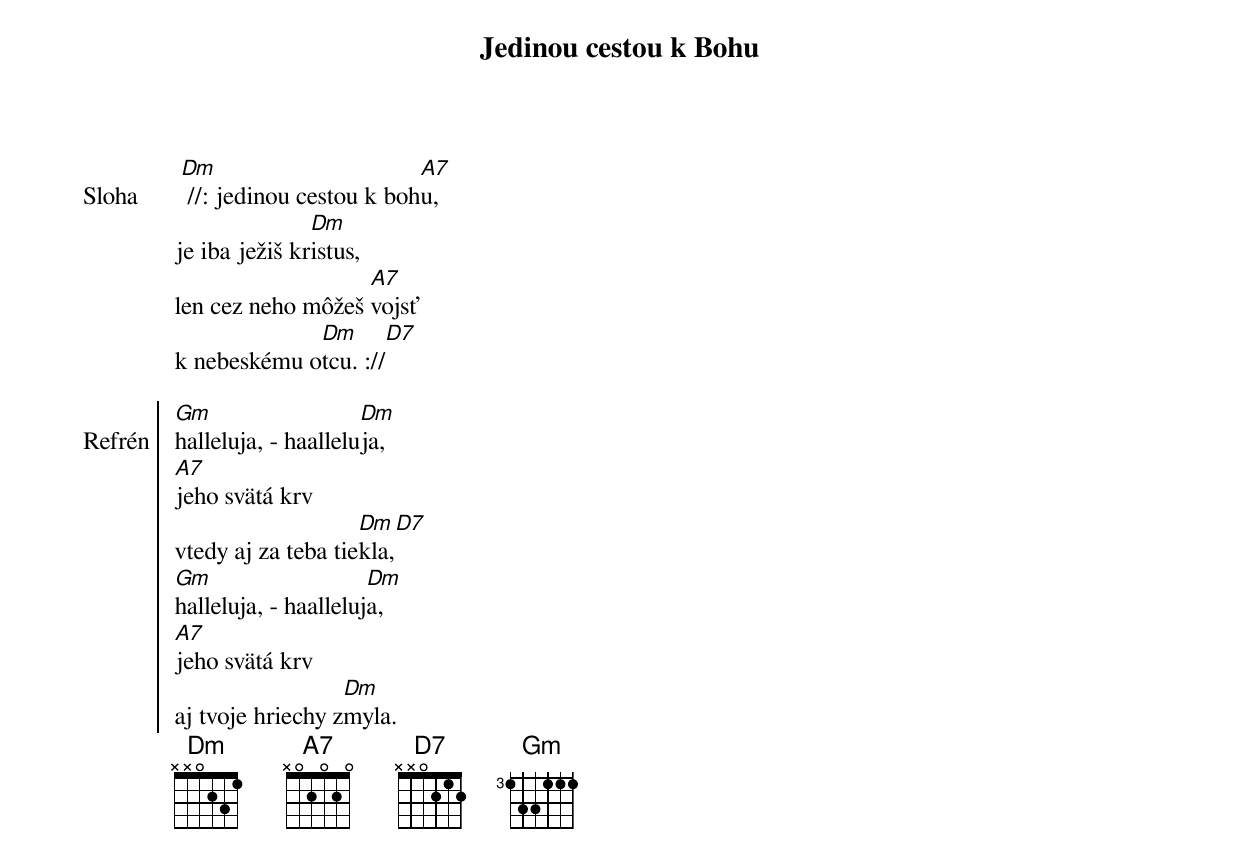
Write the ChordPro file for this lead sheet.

{title: Jedinou cestou k Bohu}

{sov: Sloha}
 [Dm] //: jedinou cestou k boh[A7]u,
je iba ježiš kr[Dm]istus,
len cez neho môžeš [A7]vojsť
k nebeskému o[Dm]tcu. ://[D7]
{eov}

{soc: Refrén}
[Gm]halleluja, - haallelu[Dm]ja,
[A7]jeho svätá krv
vtedy aj za teba tie[Dm]kla,[D7]
[Gm]halleluja, - haalleluj[Dm]a,
[A7]jeho svätá krv
aj tvoje hriechy z[Dm]myla.
{eoc}
